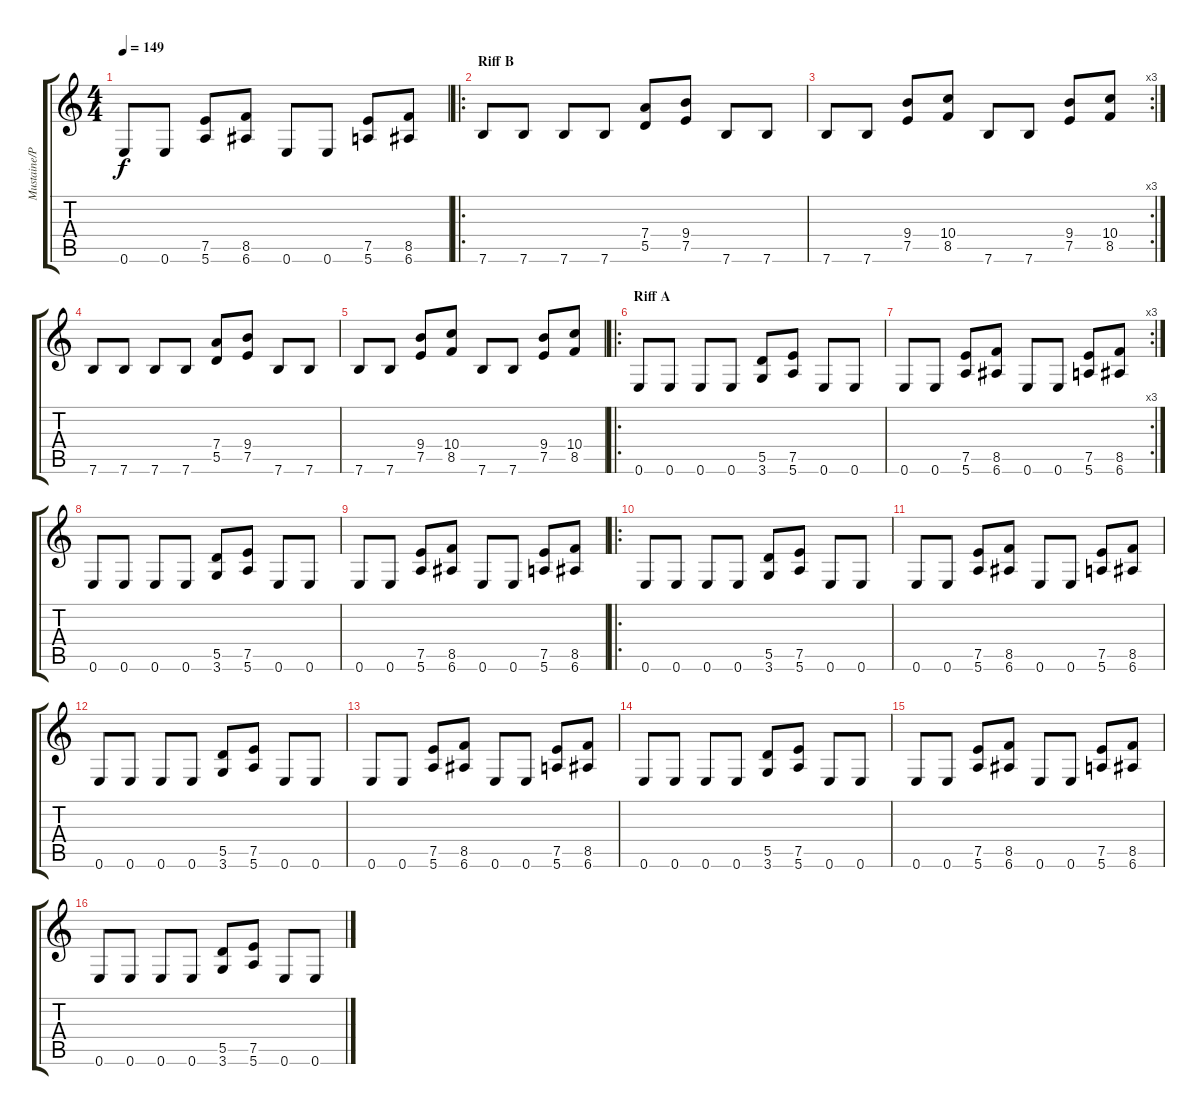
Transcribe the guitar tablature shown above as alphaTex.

\track ("Mustaine/Pitrelli" "Mustaine/P") {instrument distortionguitar}
\staff {score tabs}
\tuning (E4 B3 G3 D3 A2 E2) {hide}
\ts (4 4)
\tempo 149
\clef g2
\ks c
0.6.8{dy f} 0.6.8 (7.5 5.6).8 (8.5 6.6).8 0.6.8 0.6.8 (7.5 5.6).8 (8.5 6.6).8 |
\ro
\section ("" "Riff B")
7.6.8 7.6.8 7.6.8 7.6.8 (7.4 5.5).8 (9.4 7.5).8 7.6.8 7.6.8 |
\rc 3
7.6.8 7.6.8 (9.4 7.5).8 (10.4 8.5).8 7.6.8 7.6.8 (9.4 7.5).8 (10.4 8.5).8 |
7.6.8 7.6.8 7.6.8 7.6.8 (7.4 5.5).8 (9.4 7.5).8 7.6.8 7.6.8 |
7.6.8 7.6.8 (9.4 7.5).8 (10.4 8.5).8 7.6.8 7.6.8 (9.4 7.5).8 (10.4 8.5).8 |
\ro
\section ("" "Riff A")
0.6.8 0.6.8 0.6.8 0.6.8 (5.5 3.6).8 (7.5 5.6).8 0.6.8 0.6.8 |
\rc 3
0.6.8 0.6.8 (7.5 5.6).8 (8.5 6.6).8 0.6.8 0.6.8 (7.5 5.6).8 (8.5 6.6).8 |
0.6.8 0.6.8 0.6.8 0.6.8 (5.5 3.6).8 (7.5 5.6).8 0.6.8 0.6.8 |
0.6.8 0.6.8 (7.5 5.6).8 (8.5 6.6).8 0.6.8 0.6.8 (7.5 5.6).8 (8.5 6.6).8 |
\ro
0.6.8 0.6.8 0.6.8 0.6.8 (5.5 3.6).8 (7.5 5.6).8 0.6.8 0.6.8 |
0.6.8 0.6.8 (7.5 5.6).8 (8.5 6.6).8 0.6.8 0.6.8 (7.5 5.6).8 (8.5 6.6).8 |
0.6.8 0.6.8 0.6.8 0.6.8 (5.5 3.6).8 (7.5 5.6).8 0.6.8 0.6.8 |
0.6.8 0.6.8 (7.5 5.6).8 (8.5 6.6).8 0.6.8 0.6.8 (7.5 5.6).8 (8.5 6.6).8 |
0.6.8 0.6.8 0.6.8 0.6.8 (5.5 3.6).8 (7.5 5.6).8 0.6.8 0.6.8 |
0.6.8 0.6.8 (7.5 5.6).8 (8.5 6.6).8 0.6.8 0.6.8 (7.5 5.6).8 (8.5 6.6).8 |
0.6.8 0.6.8 0.6.8 0.6.8 (5.5 3.6).8 (7.5 5.6).8 0.6.8 0.6.8
